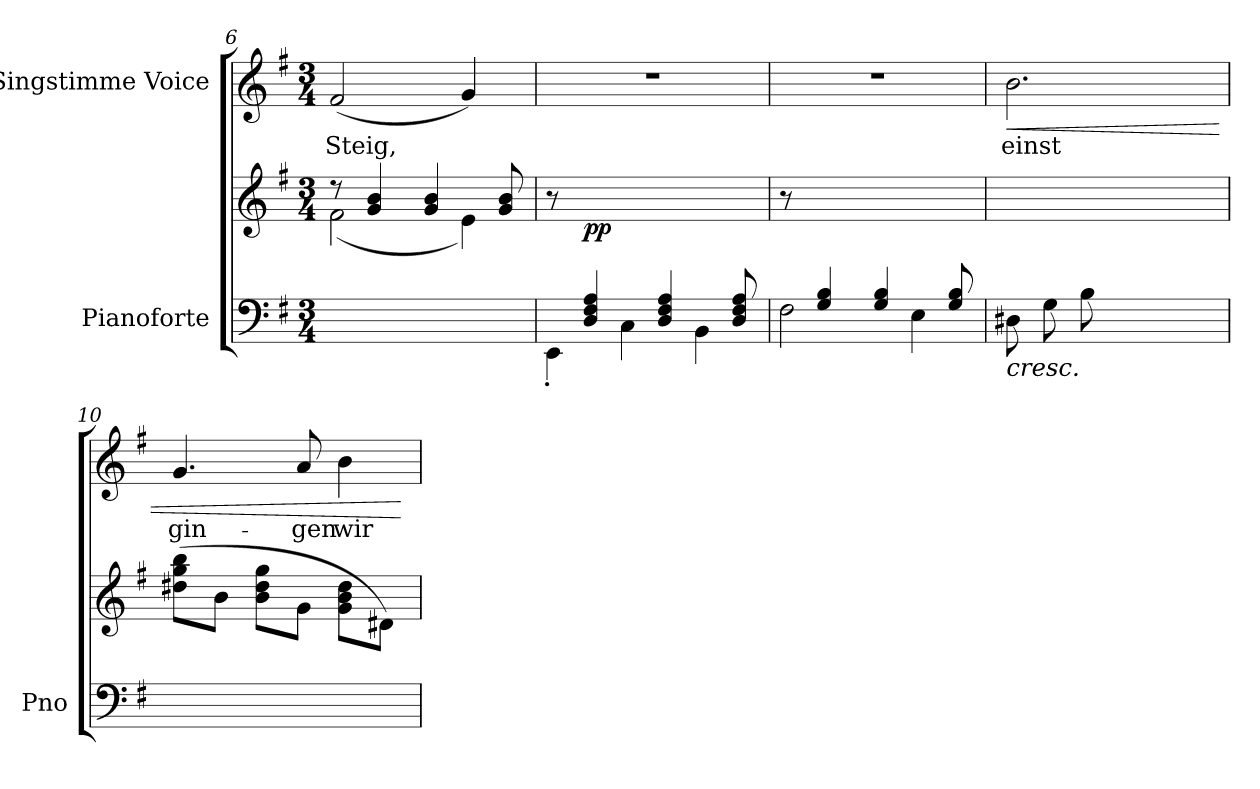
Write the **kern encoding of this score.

**kern	**kern	**dynam	**kern	**text	**dynam
*part2	*part2	*part2	*part1	*part1	*part1
*staff3	*staff2	*staff2/3	*staff1	*staff1	*staff1
*I"Pianoforte	*	*	*I"Singstimme Voice	*	*
*I'Pno	*	*	*	*	*
*clefF4	*clefG2	*	*clefG2	*	*
*k[f#]	*k[f#]	*	*k[f#]	*	*
*M3/4	*M3/4	*	*M3/4	*	*
=6	=6	=6	=6	=6	=6
*	*^	*	*	*	*
2.ryy	8r	(<2f#\	.	(2f#/	Steig,	.
.	4g/ 4b/	.	.	.	.	.
.	4g/ 4b/	.	.	.	.	.
.	.	4e\)	.	4g/)	.	.
.	8g/ 8b/	.	.	.	.	.
*	*v	*v	*	*	*	*
=7	=7	=7	=7	=7	=7
*^	*	*	*	*	*
8ryy	4EE'<\	8r	.	2.r	.	.
!	!	!	!LO:DY:b	!	!	!
4D/ 4F#/ 4A/	.	2ryy	pp	.	.	.
.	4C\	.	.	.	.	.
4D/ 4F#/ 4A/	.	.	.	.	.	.
.	4BB\	.	.	.	.	.
8D/ 8F#/ 8A/	.	8ryy	.	.	.	.
=8	=8	=8	=8	=8	=8	=8
8ryy	2F#\	8r	.	2.r	.	.
4G/ 4B/	.	2ryy	.	.	.	.
4G/ 4B/	.	.	.	.	.	.
.	4E\	.	.	.	.	.
8G/ 8B/	.	8ryy	.	.	.	.
*v	*v	*	*	*	*	*
=9	=9	=9	=9	=9	=9
*	*^	*	*	*	*
!LO:TX:b:i:t=cresc.	!	!	!	!	!	!
!	!	!	!	!	!	!LO:HP:b
(8D#X\L	2.ryy	4.ryy	.	2.b\	einst	<
8G\	.	.	.	.	.	.
8B\	.	.	.	.	.	.
4.ryy	.	8d#X\	.	.	.	.
.	.	8g\	.	.	.	.
.	.	8b\J)	.	.	.	.
*	*v	*v	*	*	*	*
=10	=10	=10	=10	=10	=10
2.ryy	(8dd#X\ 8gg\ 8bb\L	.	4.g/	gin-	.
.	8b\J	.	.	.	.
.	8b\ 8dd#\ 8gg\L	.	.	.	.
.	8g\J	.	8a/	-gen	.
.	8g\ 8b\ 8dd#\L	.	4b\	wir	.
.	8d#X\J)	.	.	.	.
.	.	.	.	.	[
=	=	=	=	=	=
*-	*-	*-	*-	*-	*-
